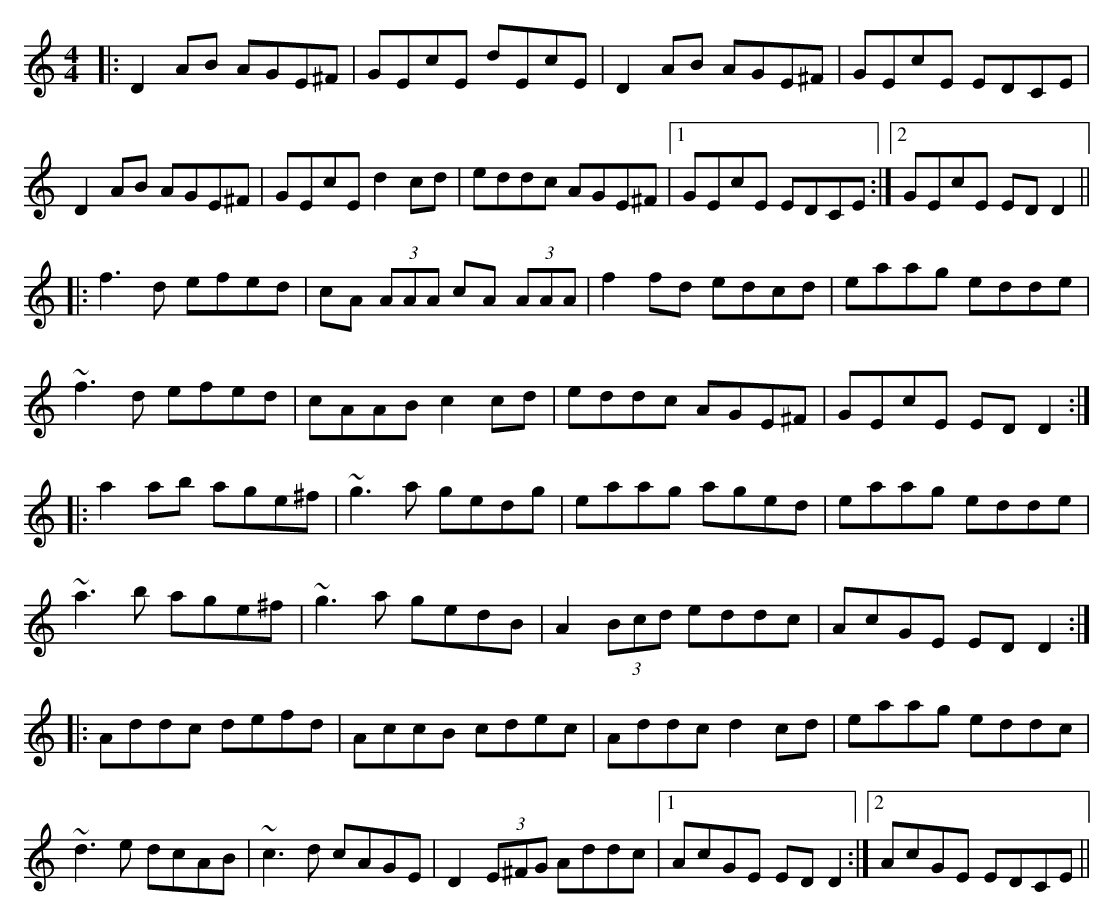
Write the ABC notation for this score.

X:1
M:4/4
K:Ddor
|:D2 AB AGE^F|GEcE dEcE|D2 AB AGE^F|GEcE EDCE|
D2 AB AGE^F|GEcE d2 cd|eddc AGE^F|1 GEcE EDCE:|2 GEcE EDD2||
|:f3 d efed|cA (3AAA cA (3AAA|f2 fd edcd|eaag edde|
~f3 d efed|cAAB c2 cd|eddc AGE^F|GEcE EDD2:|
|:a2 ab age^f|~g3 a gedg|eaag aged|eaag edde|
~a3 b age^f|~g3 a gedB|A2 (3Bcd eddc|AcGE EDD2:|
|:Addc defd|AccB cdec|Addc d2 cd|eaag eddc|
~d3 e dcAB|~c3 d cAGE|D2 (3E^FG Addc|1 AcGE EDD2:|2 AcGE EDCE||
